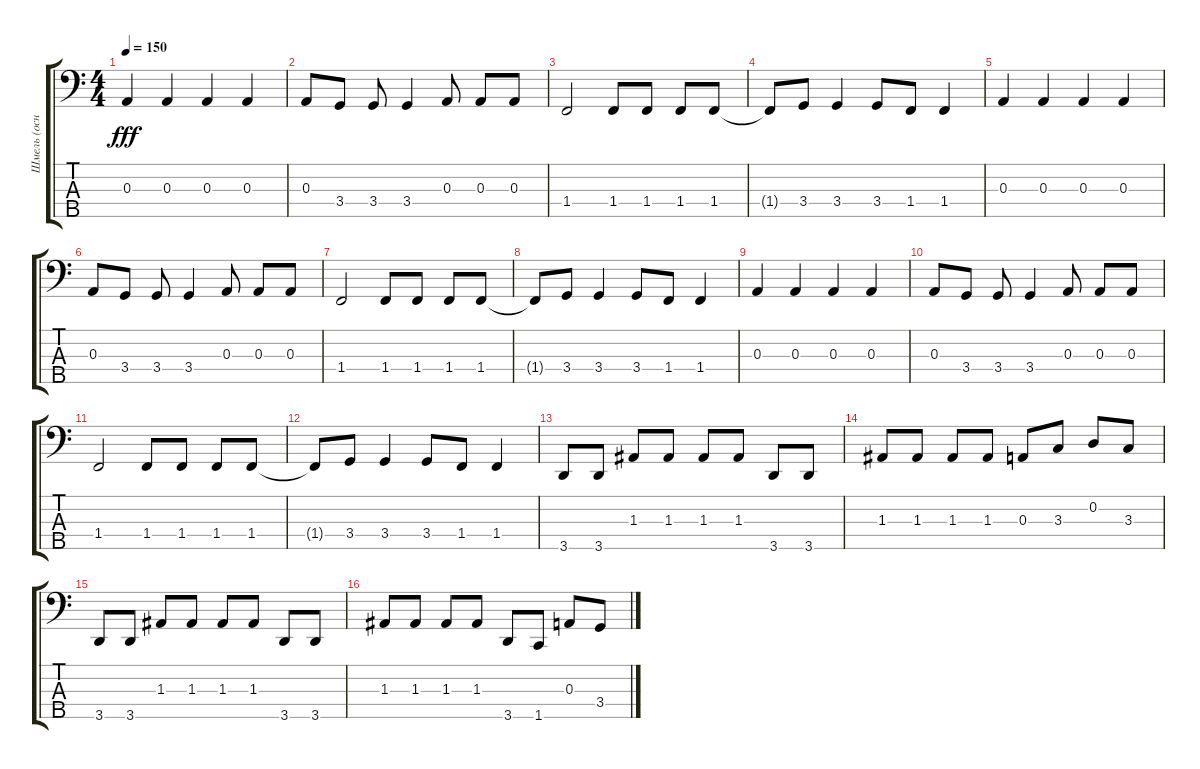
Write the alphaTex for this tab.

\track ("Шмель (основа)" "Шмель (осн") {instrument electricbassfinger}
\staff {score tabs}
\tuning (G2 D2 A1 E1 B0) {hide}
\ts (4 4)
\tempo 150
\clef f4
\ks c
0.3.4{dy fff} 0.3.4 0.3.4 0.3.4 |
0.3.8 3.4.8 3.4.8 3.4.4 0.3.8 0.3.8 0.3.8 |
1.4.2 1.4.8 1.4.8 1.4.8 1.4.8 |
1.4{t}.8 3.4.8 3.4.4 3.4.8 1.4.8 1.4.4 |
0.3.4 0.3.4 0.3.4 0.3.4 |
0.3.8 3.4.8 3.4.8 3.4.4 0.3.8 0.3.8 0.3.8 |
1.4.2 1.4.8 1.4.8 1.4.8 1.4.8 |
1.4{t}.8 3.4.8 3.4.4 3.4.8 1.4.8 1.4.4 |
0.3.4 0.3.4 0.3.4 0.3.4 |
0.3.8 3.4.8 3.4.8 3.4.4 0.3.8 0.3.8 0.3.8 |
1.4.2 1.4.8 1.4.8 1.4.8 1.4.8 |
1.4{t}.8 3.4.8 3.4.4 3.4.8 1.4.8 1.4.4 |
3.5.8{instrument electricbassfinger} 3.5.8 1.3.8 1.3.8 1.3.8 1.3.8 3.5.8 3.5.8 |
1.3.8 1.3.8 1.3.8 1.3.8 0.3.8 3.3.8 0.2.8 3.3.8 |
3.5.8 3.5.8 1.3.8 1.3.8 1.3.8 1.3.8 3.5.8 3.5.8 |
1.3.8 1.3.8 1.3.8 1.3.8 3.5.8 1.5.8 0.3.8 3.4.8
